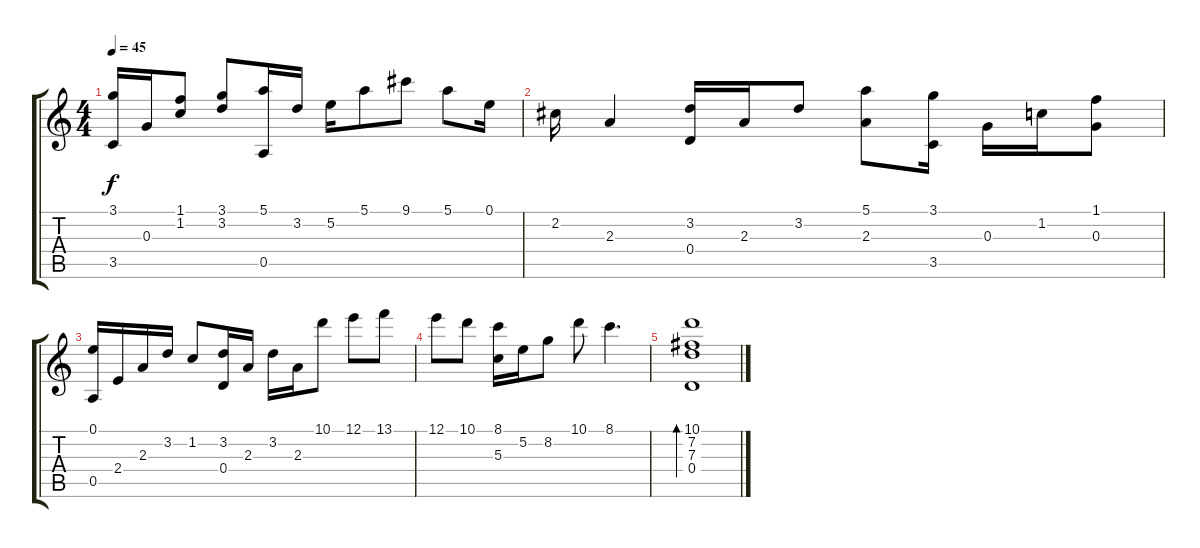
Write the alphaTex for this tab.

\track "" {instrument acousticguitarsteel}
\staff {score tabs}
\tuning (E4 B3 G3 D3 A2 E2) {hide}
\ts (4 4)
\tempo 45
\clef g2
\ks c
(3.1 3.5).16{dy f} 0.3.16 (1.1 1.2).8 (3.1 3.2).8 (5.1 0.5).16 3.2.16 5.2.16 5.1.8 9.1.8 5.1.8 0.1.16 |
2.2.16 2.3.4 (3.2 0.4).16 2.3.16 3.2.8 (5.1 2.3).8 (3.1 3.5).16 0.3.16 1.2.16 (1.1 0.3).8 |
(0.1 0.5).16 2.4.16 2.3.16 3.2.16 1.2.8 (3.2 0.4).16 2.3.16 3.2.16 2.3.16 10.1.8 12.1.8 13.1.8 |
12.1.8 10.1.8 (8.1 5.3).16 5.2.16 8.2.8 10.1.8 8.1.4{d} |
(10.1 7.2 7.3 0.4).1{bd 60}
